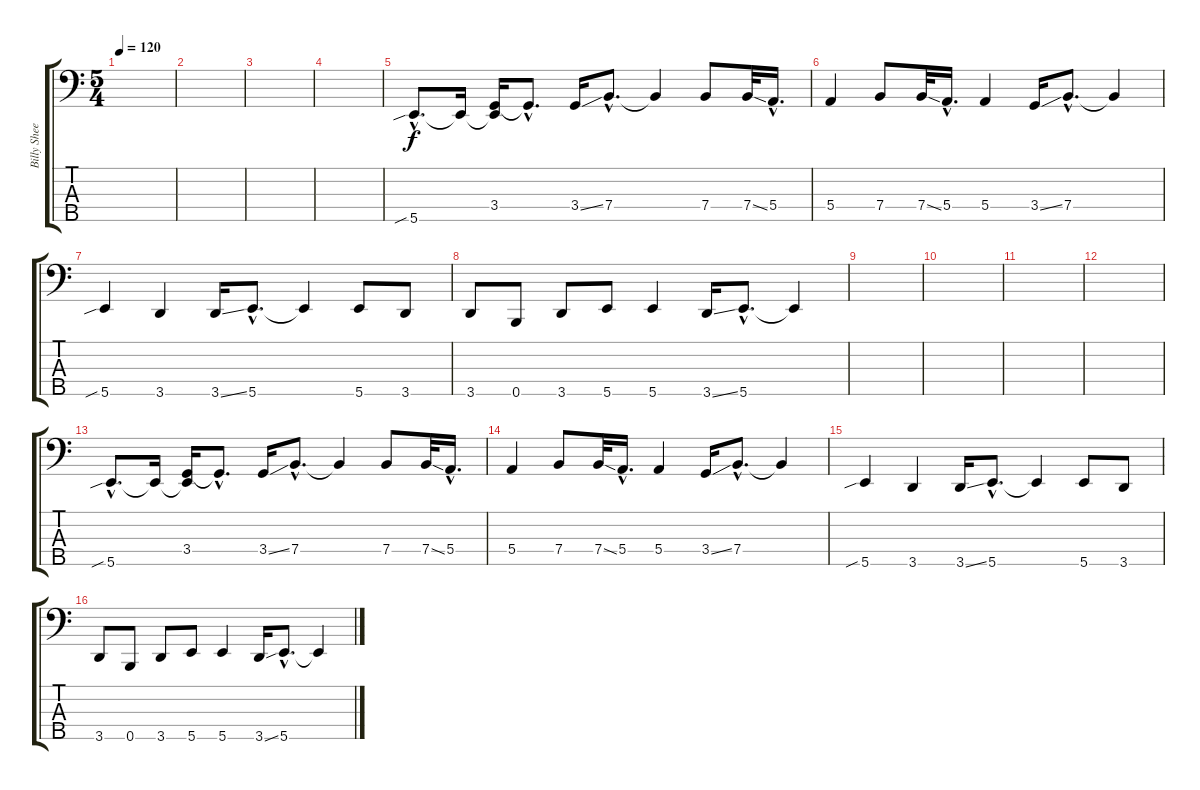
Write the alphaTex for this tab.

\track ("Billy Sheehan" "Billy Shee") {instrument electricbassfinger}
\staff {score tabs}
\tuning (G2 D2 A1 E1 B0) {hide}
\ts (5 4)
\tempo 120
\clef f4
\ks c
|
|
|
|
5.5{sib hac}.8{d} 5.5{t}.16 (3.4 5.5{t}).16 3.4{hac t}.8{d} 3.4{ss}.16 7.4{hac}.8{d} 7.4{t}.4 7.4.8 7.4{ss}.32 5.4{hac}.16{d} |
5.4.4 7.4.8 7.4{ss}.32 5.4{hac}.16{d} 5.4.4 3.4{ss}.16 7.4{hac}.8{d} 7.4{t}.4 |
5.5{sib}.4 3.5.4 3.5{ss}.16 5.5{hac}.8{d} 5.5{t}.4 5.5.8 3.5.8 |
3.5.8 0.5.8 3.5.8 5.5.8 5.5.4 3.5{ss}.16 5.5{hac}.8{d} 5.5{t}.4 |
|
|
|
|
5.5{sib hac}.8{d} 5.5{t}.16 (3.4 5.5{t}).16 3.4{hac t}.8{d} 3.4{ss}.16 7.4{hac}.8{d} 7.4{t}.4 7.4.8 7.4{ss}.32 5.4{hac}.16{d} |
5.4.4 7.4.8 7.4{ss}.32 5.4{hac}.16{d} 5.4.4 3.4{ss}.16 7.4{hac}.8{d} 7.4{t}.4 |
5.5{sib}.4 3.5.4 3.5{ss}.16 5.5{hac}.8{d} 5.5{t}.4 5.5.8 3.5.8 |
3.5.8 0.5.8 3.5.8 5.5.8 5.5.4 3.5{ss}.16 5.5{hac}.8{d} 5.5{t}.4
